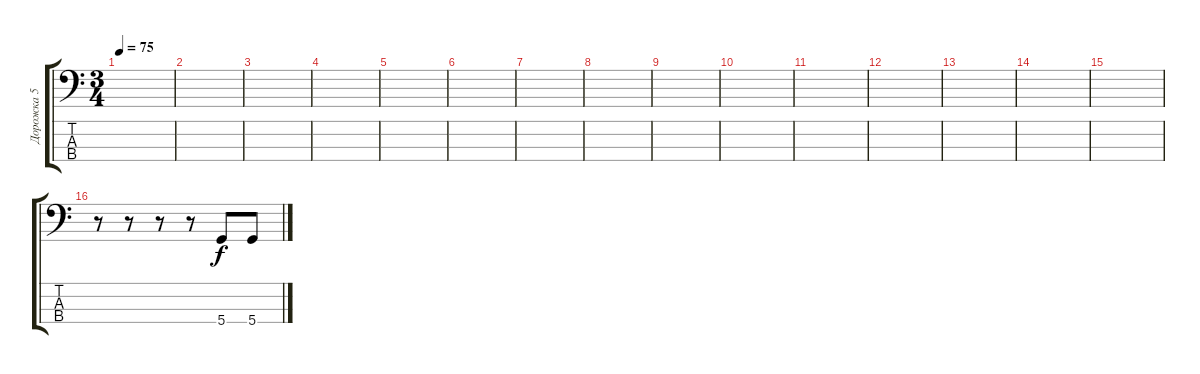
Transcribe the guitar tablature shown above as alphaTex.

\track ("Дорожка 5" "Дорожка 5") {instrument electricbassfinger}
\staff {score tabs}
\tuning (F2 C2 G1 D1) {hide}
\ts (3 4)
\tempo 75
\clef f4
\ks c
|
|
|
|
|
|
|
|
|
|
|
|
|
|
|
r.8 r.8 r.8 r.8 5.4.8 5.4.8
